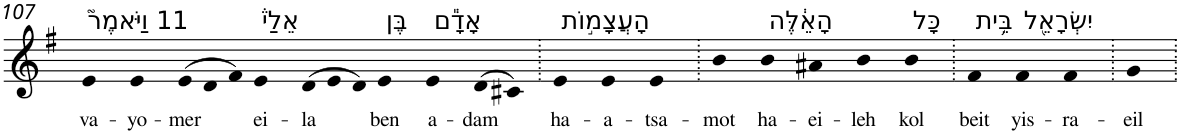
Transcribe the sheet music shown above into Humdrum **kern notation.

**kern	**text
*part1	*part1
*staff1	*staff1
*I"Piano	*
*I'Pno	*
!!LO:PB:g=z
*clefG2	*
*k[f#]	*
*G:	*
=107	=107
!LO:TX:a:t=11 וַיֹּאמֶר֮	!
!	!LO:LY:b
4e	va-
!	!LO:LY:b
4e	-yo-
*Xtuplet	*
!	!LO:LY:b
(>12e	-mer
12d	.
12f#)	.
!LO:TX:a:t=אֵלַי֒	!
!	!LO:LY:b
4e	ei-
!	!LO:LY:b
(>12d	-la
12e	.
12d)	.
!LO:TX:a:t=בֶּן	!
!	!LO:LY:b
4e	ben
!LO:TX:a:t=אָדָ֕ם	!
!	!LO:LY:b
4e	a-
!	!LO:LY:b
(>8d	-dam
8c#X)	.
=108.	=108.
!LO:TX:a:t=הָעֲצָמ֣וֹת	!
!	!LO:LY:b
4e	ha-
!	!LO:LY:b
4e	-a-
!	!LO:LY:b
4e	-tsa-
=109.	=109.
!	!LO:LY:b
4b	-mot
!LO:TX:a:t=הָאֵ֔לֶּה	!
!	!LO:LY:b
4b	ha-
!	!LO:LY:b
4a#X	-ei-
!	!LO:LY:b
4b	-leh
!LO:TX:a:t=כָּל	!
!	!LO:LY:b
4b	kol
=110.	=110.
!LO:TX:a:t=בֵּ֥ית	!
!	!LO:LY:b
4f#	beit
!LO:TX:a:t=יִשְׂרָאֵ֖ל	!
!	!LO:LY:b
4f#	yis-
!	!LO:LY:b
4f#	-ra-
=111.	=111.
!	!LO:LY:b
4g	-eil
=.	=.
*-	*-
